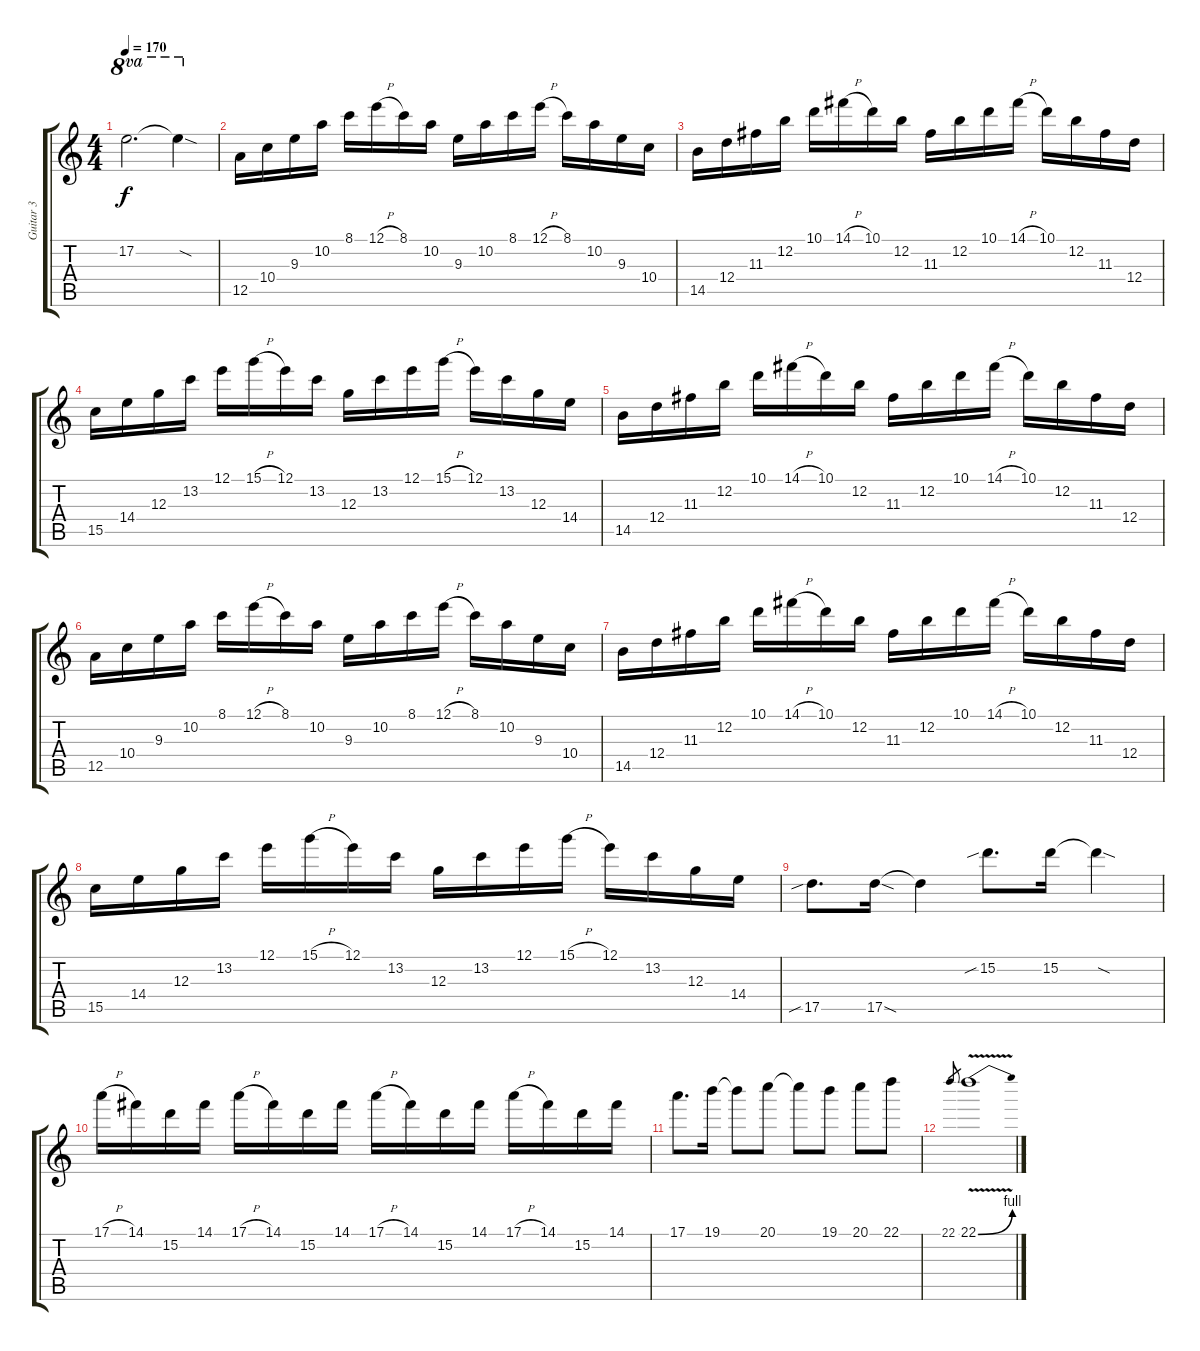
\track ("Guitar 3" "Guitar 3") {instrument distortionguitar}
\staff {score tabs}
\tuning (E4 B3 G3 D3 A2 E2) {hide}
\ts (4 4)
\tempo 170
\clef g2
\ks c
17.2.2{d ot 8va dy f} 17.2{sod t}.4{ot 8va} |
12.5.16 10.4.16 9.3.16 10.2.16 8.1.16 12.1{h}.16 8.1.16 10.2.16 9.3.16 10.2.16 8.1.16 12.1{h}.16 8.1.16 10.2.16 9.3.16 10.4.16 |
14.5.16 12.4.16 11.3.16 12.2.16 10.1.16 14.1{h}.16 10.1.16 12.2.16 11.3.16 12.2.16 10.1.16 14.1{h}.16 10.1.16 12.2.16 11.3.16 12.4.16 |
15.5.16 14.4.16 12.3.16 13.2.16 12.1.16 15.1{h}.16 12.1.16 13.2.16 12.3.16 13.2.16 12.1.16 15.1{h}.16 12.1.16 13.2.16 12.3.16 14.4.16 |
14.5.16 12.4.16 11.3.16 12.2.16 10.1.16 14.1{h}.16 10.1.16 12.2.16 11.3.16 12.2.16 10.1.16 14.1{h}.16 10.1.16 12.2.16 11.3.16 12.4.16 |
12.5.16 10.4.16 9.3.16 10.2.16 8.1.16 12.1{h}.16 8.1.16 10.2.16 9.3.16 10.2.16 8.1.16 12.1{h}.16 8.1.16 10.2.16 9.3.16 10.4.16 |
14.5.16 12.4.16 11.3.16 12.2.16 10.1.16 14.1{h}.16 10.1.16 12.2.16 11.3.16 12.2.16 10.1.16 14.1{h}.16 10.1.16 12.2.16 11.3.16 12.4.16 |
15.5.16 14.4.16 12.3.16 13.2.16 12.1.16 15.1{h}.16 12.1.16 13.2.16 12.3.16 13.2.16 12.1.16 15.1{h}.16 12.1.16 13.2.16 12.3.16 14.4.16 |
17.5{sib}.8{d} 17.5{sod}.16 17.5{t}.4 15.2{sib}.8{d} 15.2.16 15.2{sod t}.4 |
17.1{h}.16 14.1.16 15.2.16 14.1.16 17.1{h}.16 14.1.16 15.2.16 14.1.16 17.1{h}.16 14.1.16 15.2.16 14.1.16 17.1{h}.16 14.1.16 15.2.16 14.1.16 |
17.1.8{d} 19.1.16 19.1{t}.8 20.1.8 20.1{t}.8 19.1.8 20.1.8 22.1.8 |
22.1.8{gr} 22.1{be (bend 0 0 60 4) v}.1
